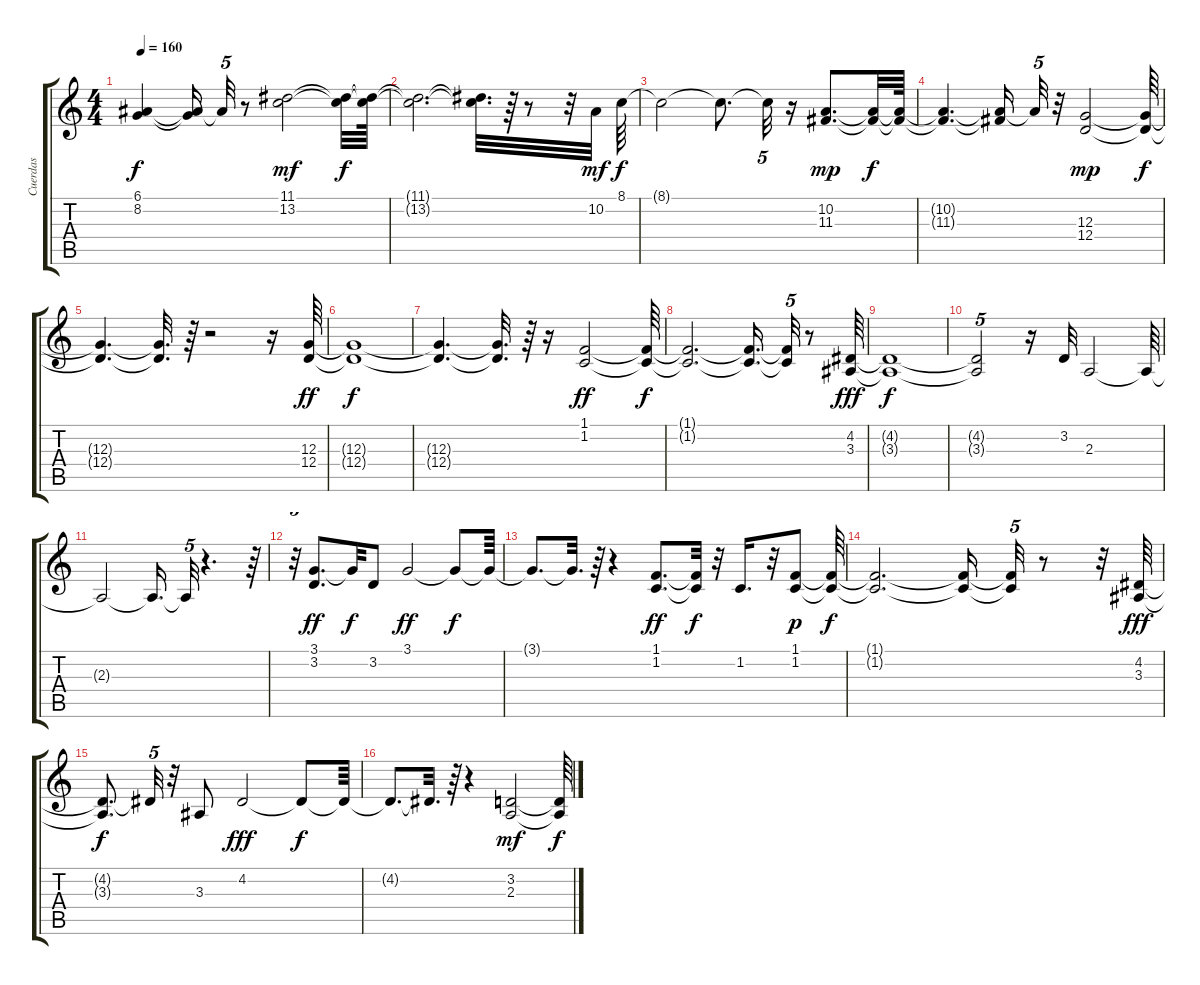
\track ("Cuerdas" "Cuerdas") {instrument synthstrings2}
\staff {score tabs}
\tuning (E4 B3 G3 D3 A2 E2) {hide}
\ts (4 4)
\tempo 160
\clef g2
\ks c
(6.1{t} 8.2{t}).4{dy f} (6.1{t} 8.2{t}).16 6.1{t}.32{tu (5 4)} r.8 (11.1 13.2).2{dy mf} (11.1{t} 13.2{t}).32{dy f} (11.1{t} 13.2{t}).64 |
(11.1{t} 13.2{t}).2{d} (11.1{t} 13.2{t}).32{d} r.64 r.8 r.32 10.2.32{dy mf} 8.1.64{dy f} |
8.1{t}.2 8.1{t}.8{d} 8.1{t}.32{tu (5 4)} r.16 (10.2 11.3).8{d dy mp} (10.2{t} 11.3{t}).32{dy f} (10.2{t} 11.3{t}).64 |
(10.2{t} 11.3{t}).4{d} (10.2{t} 11.3{t}).16 10.2{t}.32{tu (5 4)} r.32 (12.3 12.4).2{dy mp} (12.3{t} 12.4{t}).64{dy f} |
(12.3{t} 12.4{t}).4{d} (12.3{t} 12.4{t}).32{d} r.64 r.2 r.16 (12.3 12.4).64{dy ff} |
(12.3{t} 12.4{t}).1{dy f} |
(12.3{t} 12.4{t}).4{d} (12.3{t} 12.4{t}).32{d} r.64 r.16 (1.1 1.2).2{dy ff} (1.1{t} 1.2{t}).64{dy f} |
(1.1{t} 1.2{t}).2{d} (1.1{t} 1.2{t}).16{d} (1.1{t} 1.2{t}).32{tu (5 4)} r.8 (4.2 3.3).64{dy fff} |
(4.2{t} 3.3{t}).1{dy f} |
(4.2{t} 3.3{t}).2{tu (5 4)} r.16 3.2.32 2.3.2 2.3{t}.64 |
2.3{t}.2 2.3{t}.16{d} 2.3{t}.32{tu (5 4)} r.4{d} r.64 |
r.32{tu (5 4)} (3.1 3.2).8{d dy ff} 3.1{t}.32{dy f} 3.2.8 3.1.2{dy ff} 3.1{t}.8{dy f} 3.1{t}.64 |
3.1{t}.8{d} 3.1{t}.32{d} r.64 r.4 (1.1 1.2).8{d dy ff} (1.1{t} 1.2{t}).32{dy f} r.32 1.2.16{d} r.32 (1.1 1.2).8{dy p} (1.1{t} 1.2{t}).64{dy f} |
(1.1{t} 1.2{t}).2{d} (1.1{t} 1.2{t}).16 (1.1{t} 1.2{t}).32{tu (5 4)} r.8 r.32 (4.2 3.3).64{dy fff} |
(4.2{t} 3.3{t}).8{d dy f} 4.2{t}.32{tu (5 4)} r.32 3.3.8 4.2.2{dy fff} 4.2{t}.8{dy f} 4.2{t}.64 |
4.2{t}.8{d} 4.2{t}.32{d} r.64 r.4 (3.2 2.3).2{dy mf} (3.2{t} 2.3{t}).64{dy f}
